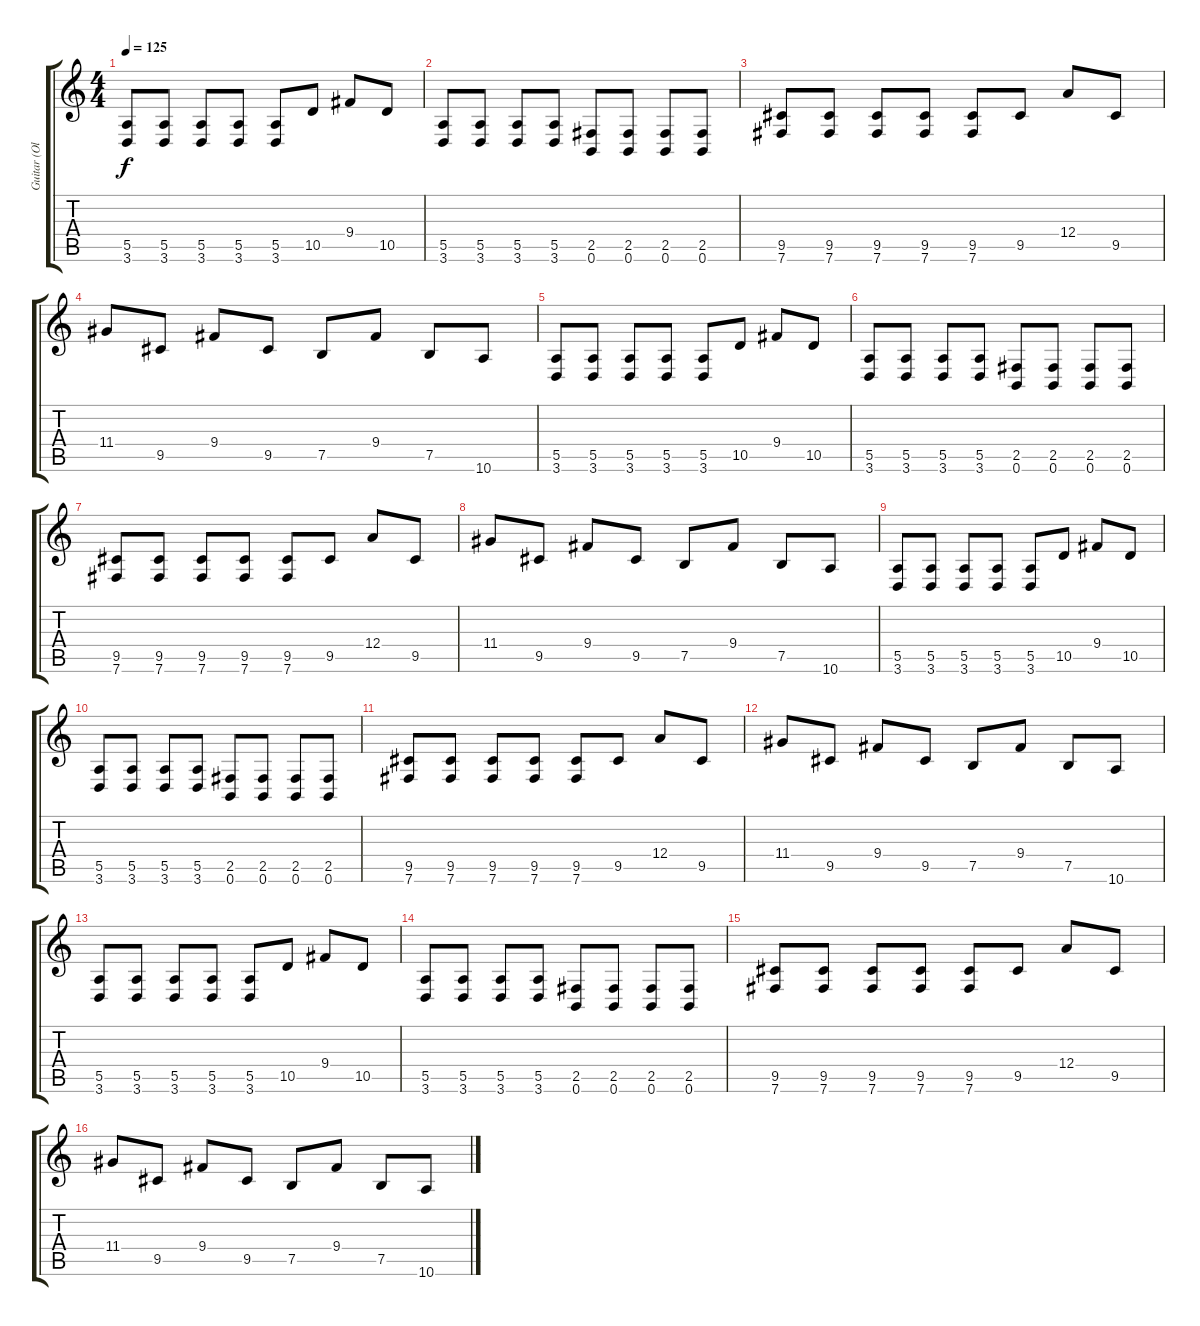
\track ("Guitar (Olavi Mikkonen)" "Guitar (Ol") {instrument distortionguitar}
\staff {score tabs}
\tuning (B3 Gb3 D3 A2 E2 B1) {hide}
\ts (4 4)
\tempo 125
\clef g2
\ks c
(5.5 3.6).8{dy f} (5.5 3.6).8 (5.5 3.6).8 (5.5 3.6).8 (5.5 3.6).8 10.5.8 9.4.8 10.5.8 |
(5.5 3.6).8 (5.5 3.6).8 (5.5 3.6).8 (5.5 3.6).8 (2.5 0.6).8 (2.5 0.6).8 (2.5 0.6).8 (2.5 0.6).8 |
(9.5 7.6).8 (9.5 7.6).8 (9.5 7.6).8 (9.5 7.6).8 (9.5 7.6).8 9.5.8 12.4.8 9.5.8 |
11.4.8 9.5.8 9.4.8 9.5.8 7.5.8 9.4.8 7.5.8 10.6.8 |
(5.5 3.6).8 (5.5 3.6).8 (5.5 3.6).8 (5.5 3.6).8 (5.5 3.6).8 10.5.8 9.4.8 10.5.8 |
(5.5 3.6).8 (5.5 3.6).8 (5.5 3.6).8 (5.5 3.6).8 (2.5 0.6).8 (2.5 0.6).8 (2.5 0.6).8 (2.5 0.6).8 |
(9.5 7.6).8 (9.5 7.6).8 (9.5 7.6).8 (9.5 7.6).8 (9.5 7.6).8 9.5.8 12.4.8 9.5.8 |
11.4.8 9.5.8 9.4.8 9.5.8 7.5.8 9.4.8 7.5.8 10.6.8 |
(5.5 3.6).8 (5.5 3.6).8 (5.5 3.6).8 (5.5 3.6).8 (5.5 3.6).8 10.5.8 9.4.8 10.5.8 |
(5.5 3.6).8 (5.5 3.6).8 (5.5 3.6).8 (5.5 3.6).8 (2.5 0.6).8 (2.5 0.6).8 (2.5 0.6).8 (2.5 0.6).8 |
(9.5 7.6).8 (9.5 7.6).8 (9.5 7.6).8 (9.5 7.6).8 (9.5 7.6).8 9.5.8 12.4.8 9.5.8 |
11.4.8 9.5.8 9.4.8 9.5.8 7.5.8 9.4.8 7.5.8 10.6.8 |
(5.5 3.6).8 (5.5 3.6).8 (5.5 3.6).8 (5.5 3.6).8 (5.5 3.6).8 10.5.8 9.4.8 10.5.8 |
(5.5 3.6).8 (5.5 3.6).8 (5.5 3.6).8 (5.5 3.6).8 (2.5 0.6).8 (2.5 0.6).8 (2.5 0.6).8 (2.5 0.6).8 |
(9.5 7.6).8 (9.5 7.6).8 (9.5 7.6).8 (9.5 7.6).8 (9.5 7.6).8 9.5.8 12.4.8 9.5.8 |
11.4.8 9.5.8 9.4.8 9.5.8 7.5.8 9.4.8 7.5.8 10.6.8
